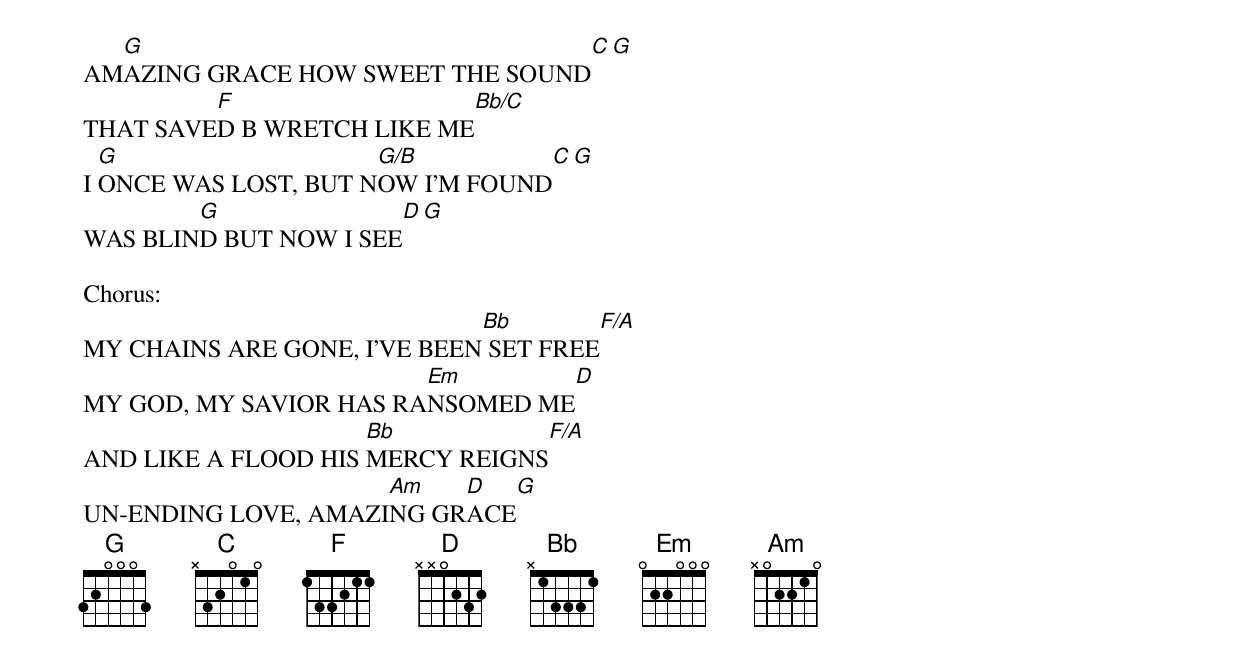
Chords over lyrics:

  G                                      C              G
AMAZING GRACE HOW SWEET THE SOUND
         F                                     Bb/C
THAT SAVED B WRETCH LIKE ME
  G                   G/B            C          G
I ONCE WAS LOST, BUT NOW I'M FOUND
        G                  D        G
WAS BLIND BUT NOW I SEE

Chorus:
                             Bb                               F/A
MY CHAINS ARE GONE, I'VE BEEN SET FREE
                        Em                                     D
MY GOD, MY SAVIOR HAS RANSOMED ME
                     Bb                            F/A
AND LIKE A FLOOD HIS MERCY REIGNS
                     Am   D                 G
UN-ENDING LOVE, AMAZING GRACE
